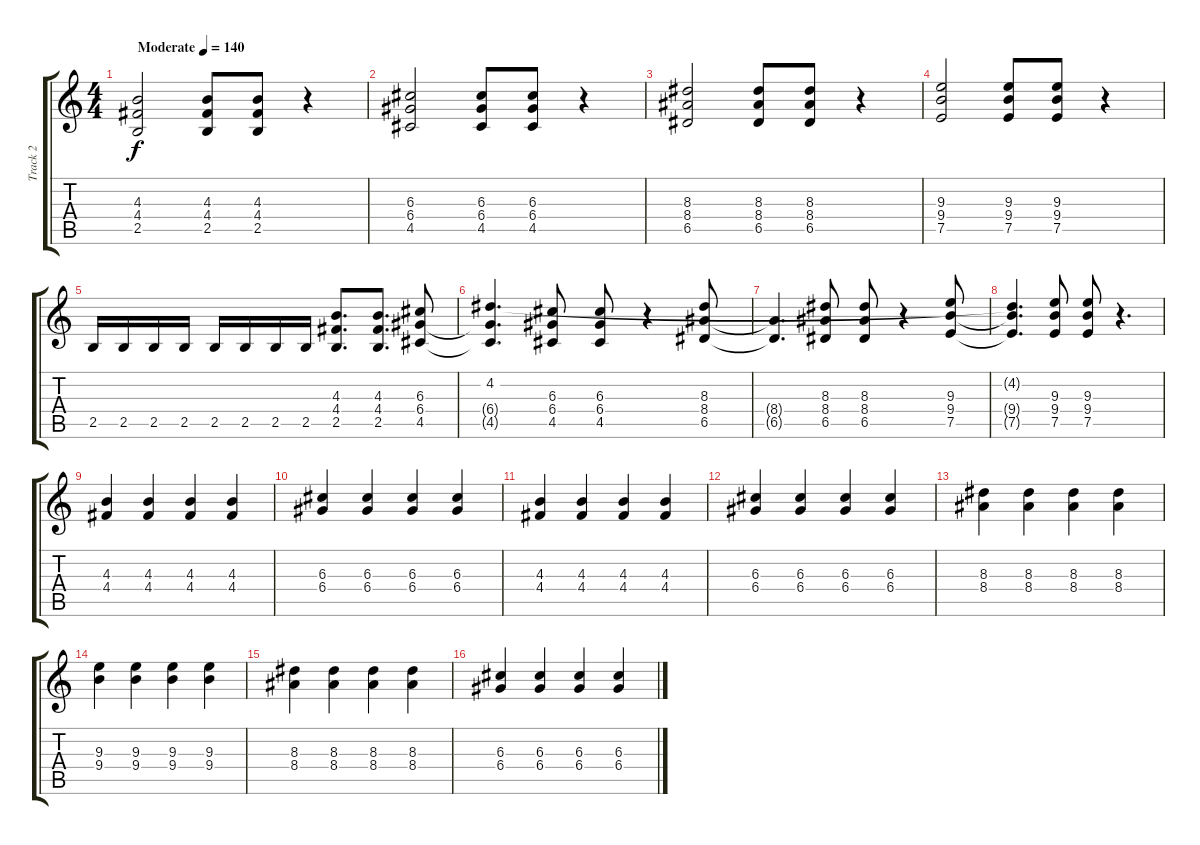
\track ("Track 2" "Track 2") {instrument overdrivenguitar}
\staff {score tabs}
\tuning (E4 B3 G3 D3 A2 D2) {hide}
\ts (4 4)
\tempo (140 "Moderate")
\clef g2
\ks c
(4.3 4.4 2.5).2{dy f instrument overdrivenguitar} (4.3 4.4 2.5).8 (4.3 4.4 2.5).8 r.4 |
(6.3 6.4 4.5).2 (6.3 6.4 4.5).8 (6.3 6.4 4.5).8 r.4 |
(8.3 8.4 6.5).2 (8.3 8.4 6.5).8 (8.3 8.4 6.5).8 r.4 |
(9.3 9.4 7.5).2 (9.3 9.4 7.5).8 (9.3 9.4 7.5).8 r.4 |
2.5.16 2.5.16 2.5.16 2.5.16 2.5.16 2.5.16 2.5.16 2.5.16 (4.3 4.4 2.5).8{d} (4.3 4.4 2.5).8{d} (6.3 6.4 4.5).8 |
(4.2 6.4{t} 4.5{t}).4{d} (6.3 6.4 4.5).8 (6.3 6.4 4.5).8 r.4 (8.3 8.4 6.5).8 |
(8.4{t} 6.5{t}).4{d} (8.3 8.4 6.5).8 (8.3 8.4 6.5).8 r.4 (9.3 9.4 7.5).8 |
(4.2{t} 9.4{t} 7.5{t}).4{d} (9.3 9.4 7.5).8 (9.3 9.4 7.5).8 r.4{d} |
(4.3 4.4).4 (4.3 4.4).4 (4.3 4.4).4 (4.3 4.4).4 |
(6.3 6.4).4 (6.3 6.4).4 (6.3 6.4).4 (6.3 6.4).4 |
(4.3 4.4).4 (4.3 4.4).4 (4.3 4.4).4 (4.3 4.4).4 |
(6.3 6.4).4 (6.3 6.4).4 (6.3 6.4).4 (6.3 6.4).4 |
(8.3 8.4).4 (8.3 8.4).4 (8.3 8.4).4 (8.3 8.4).4 |
(9.3 9.4).4 (9.3 9.4).4 (9.3 9.4).4 (9.3 9.4).4 |
(8.3 8.4).4 (8.3 8.4).4 (8.3 8.4).4 (8.3 8.4).4 |
(6.3 6.4).4 (6.3 6.4).4 (6.3 6.4).4 (6.3 6.4).4
